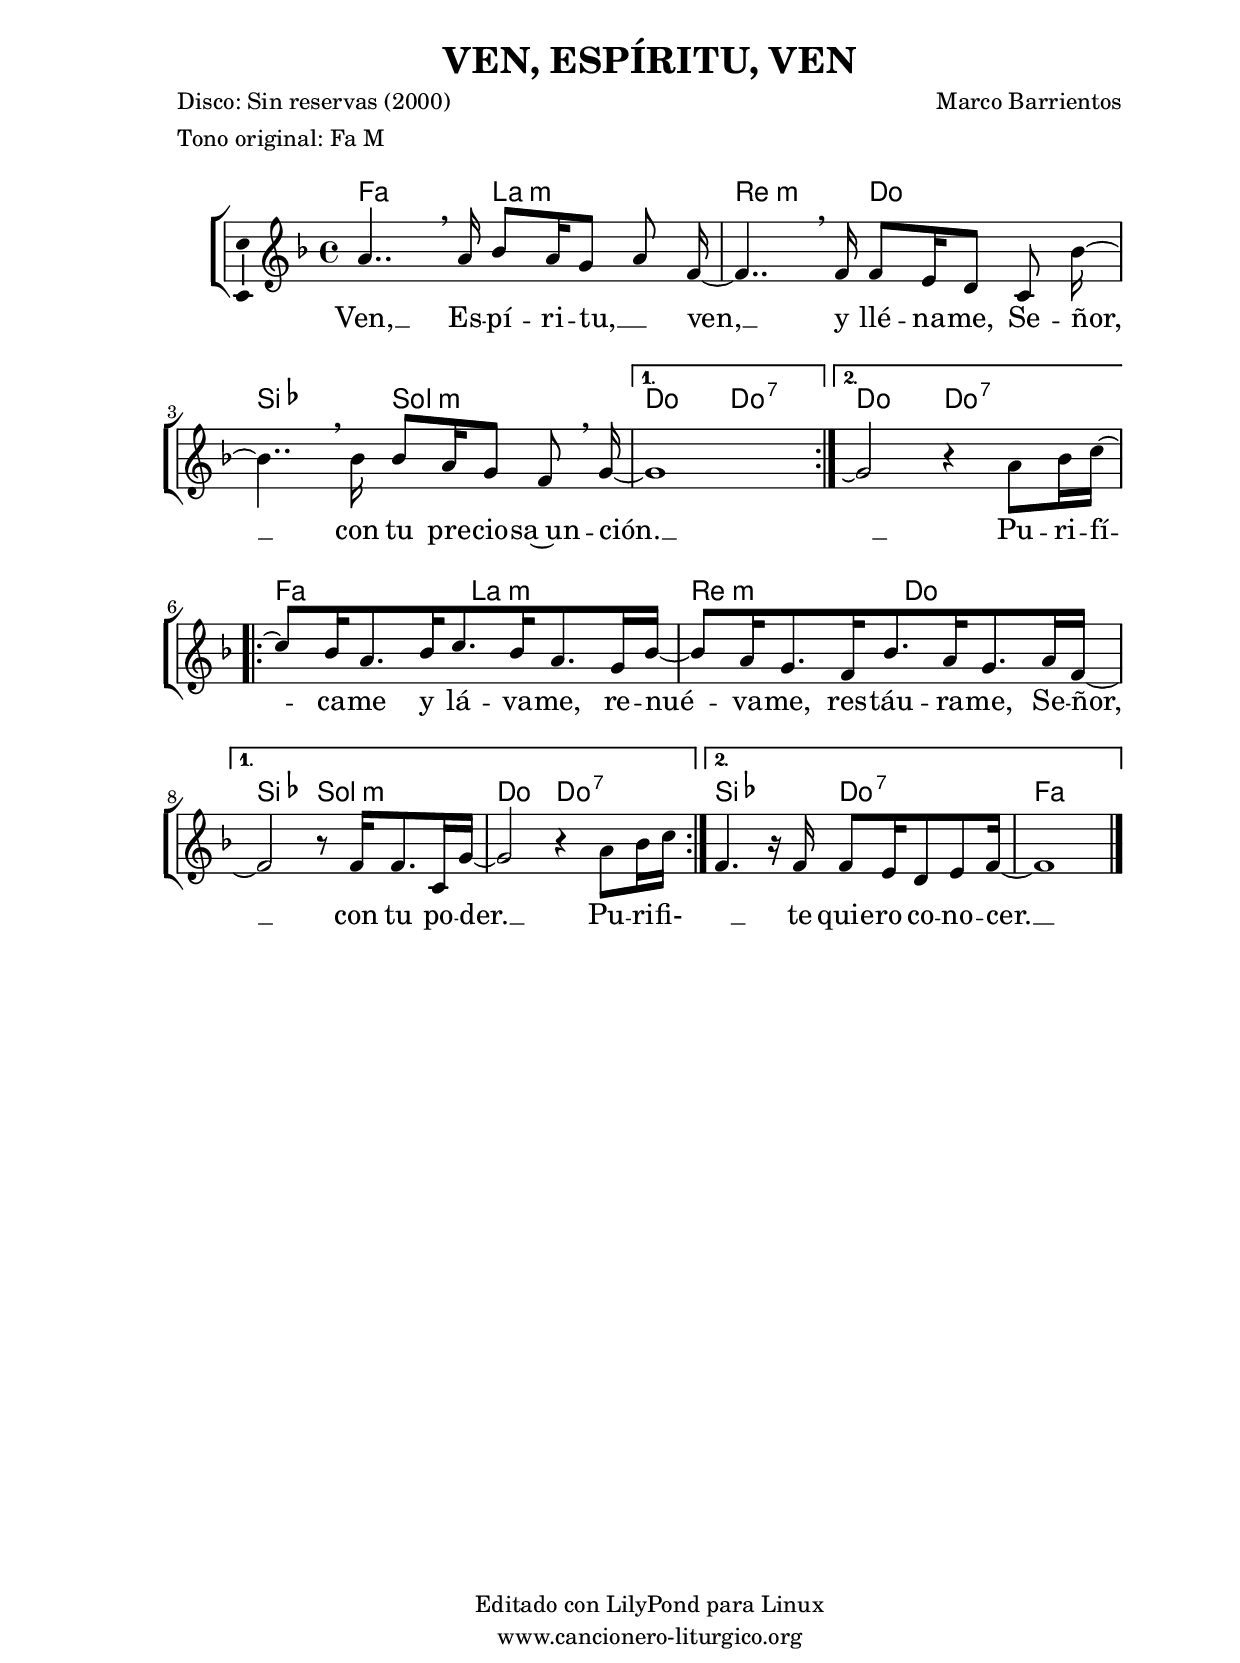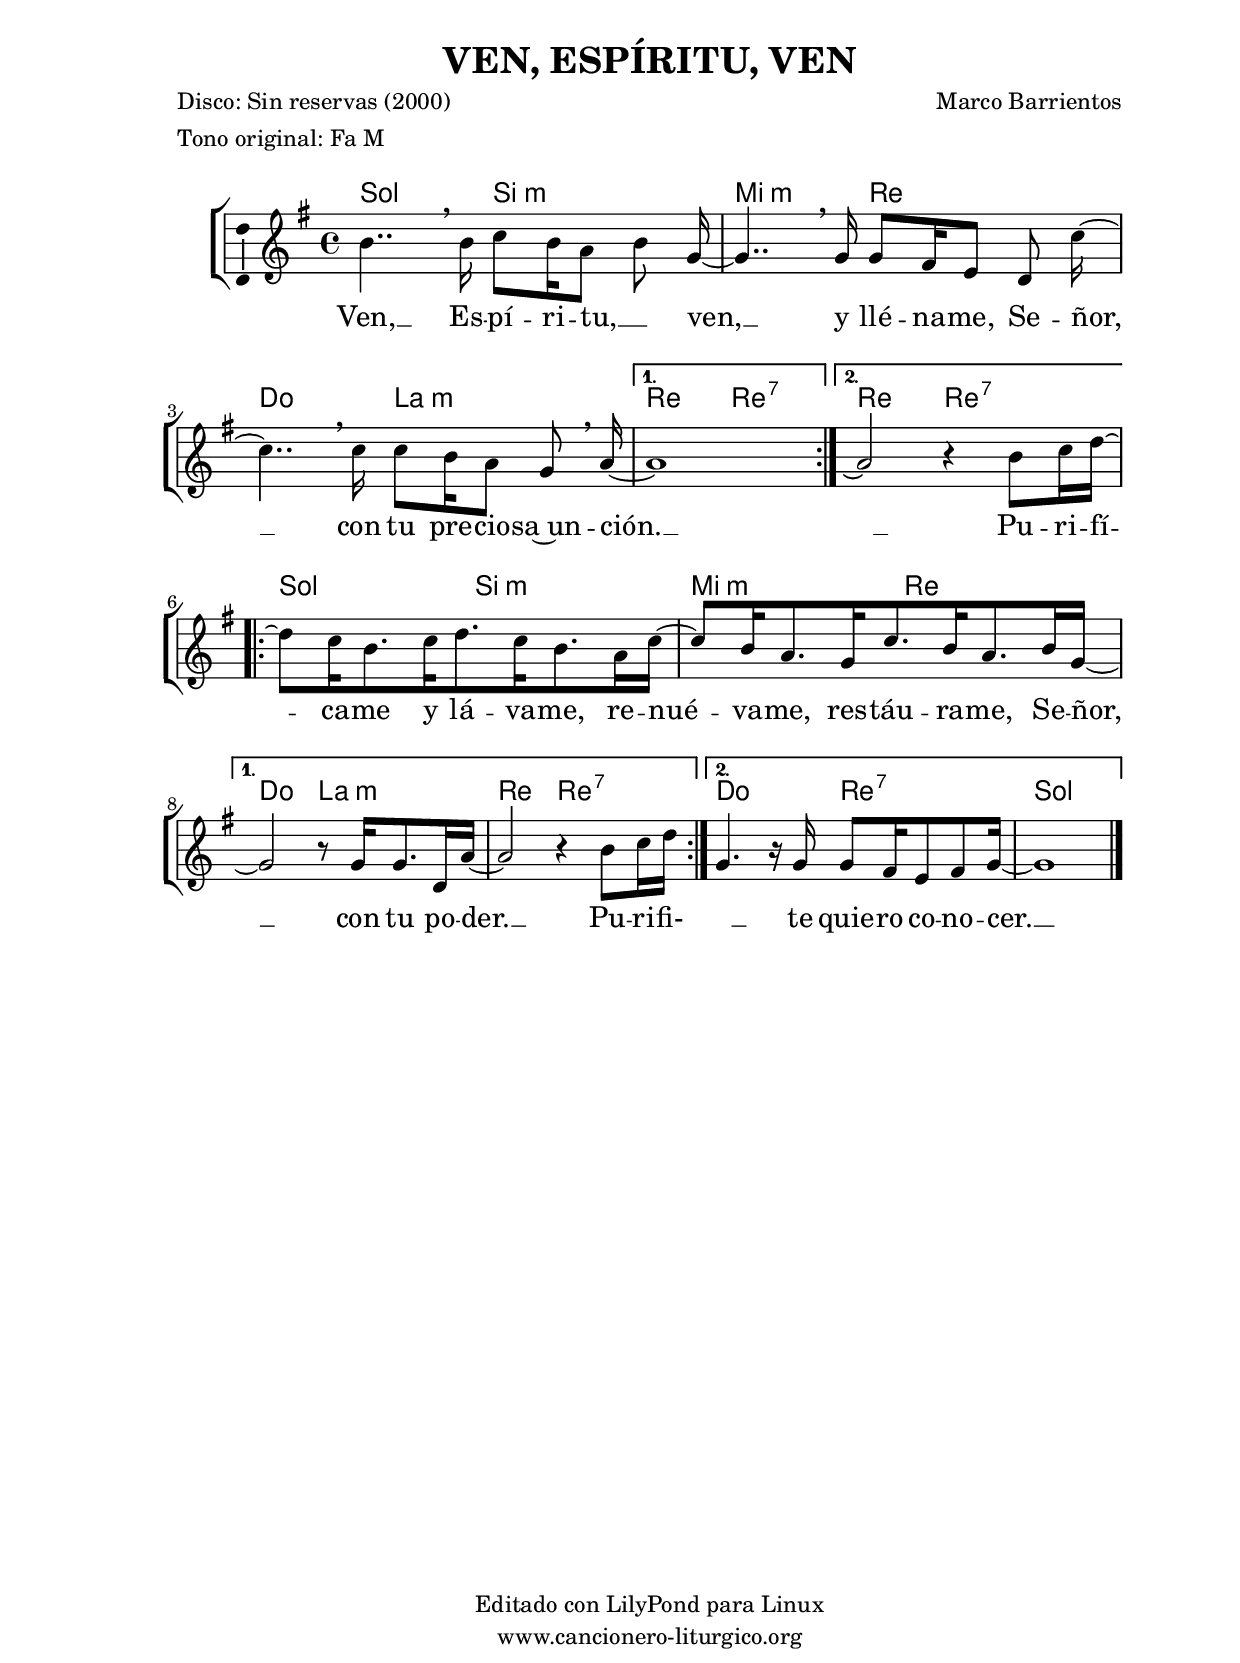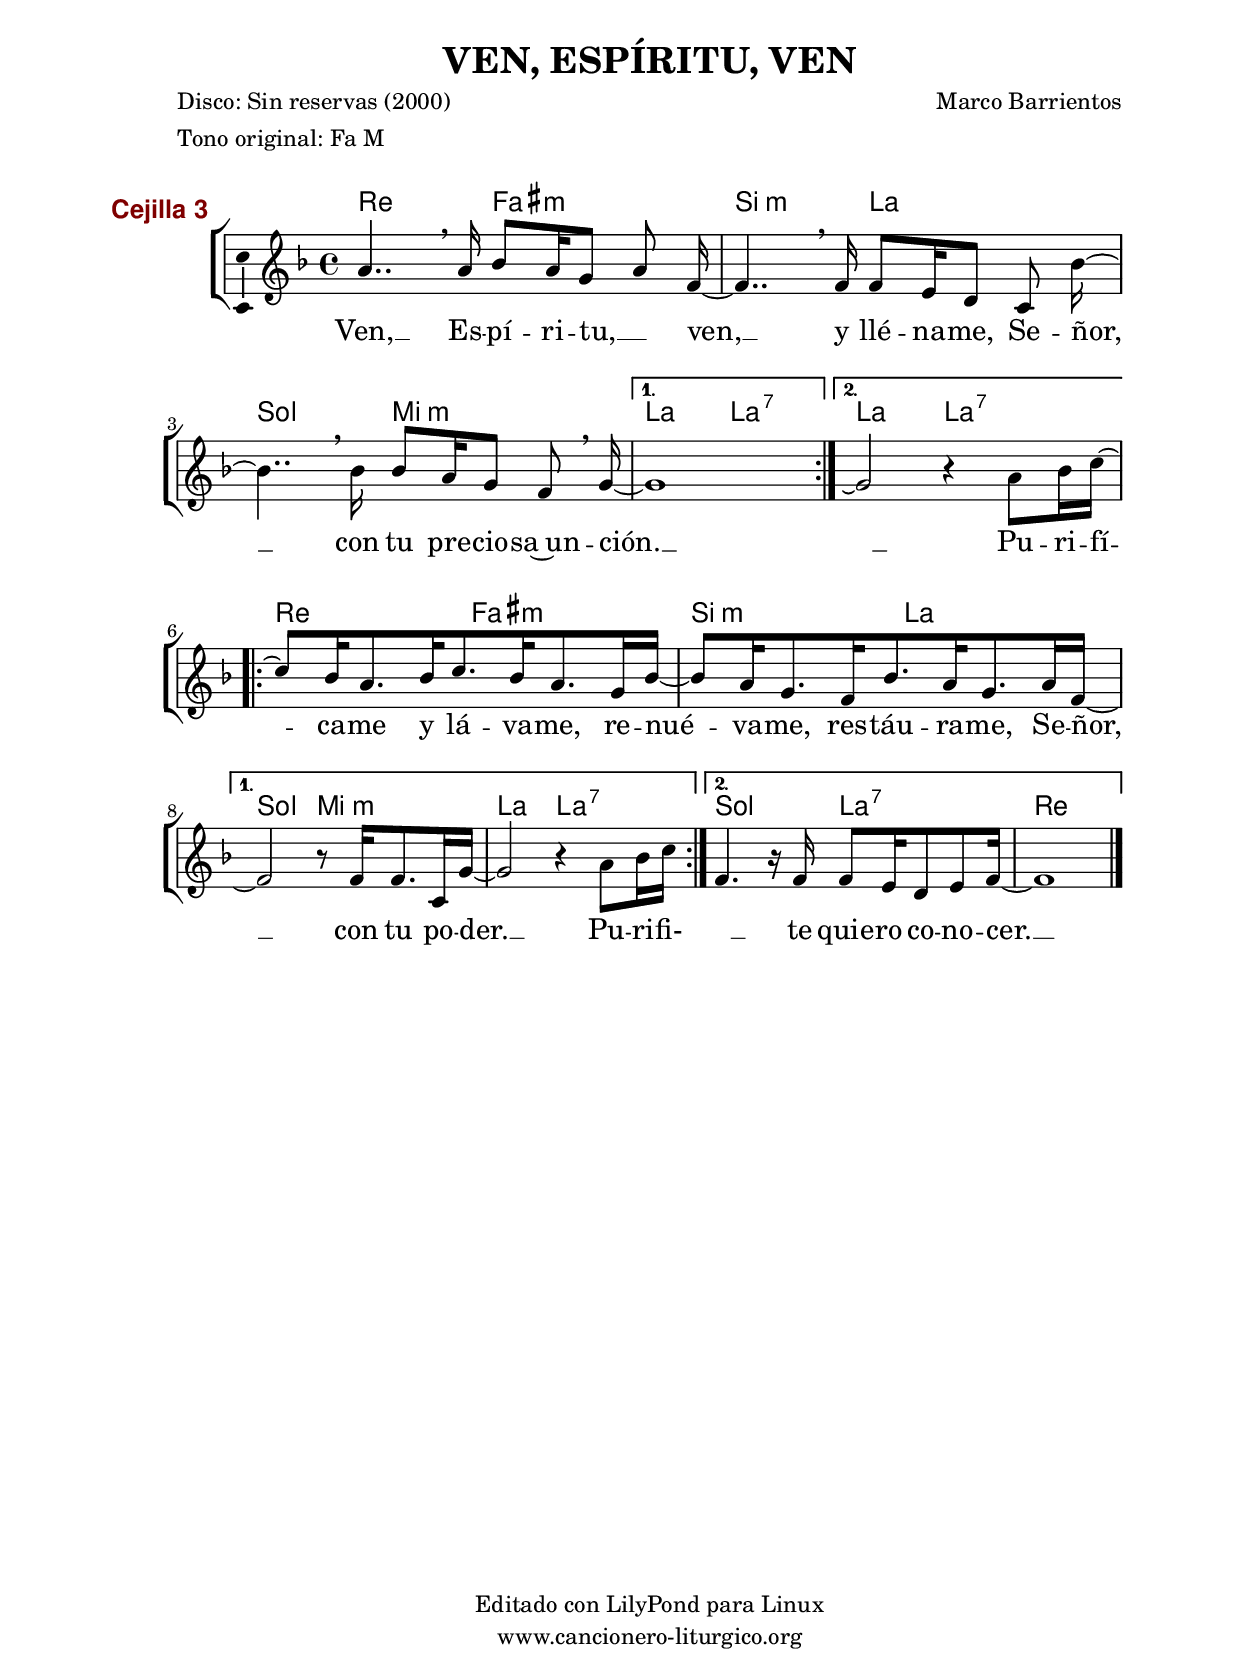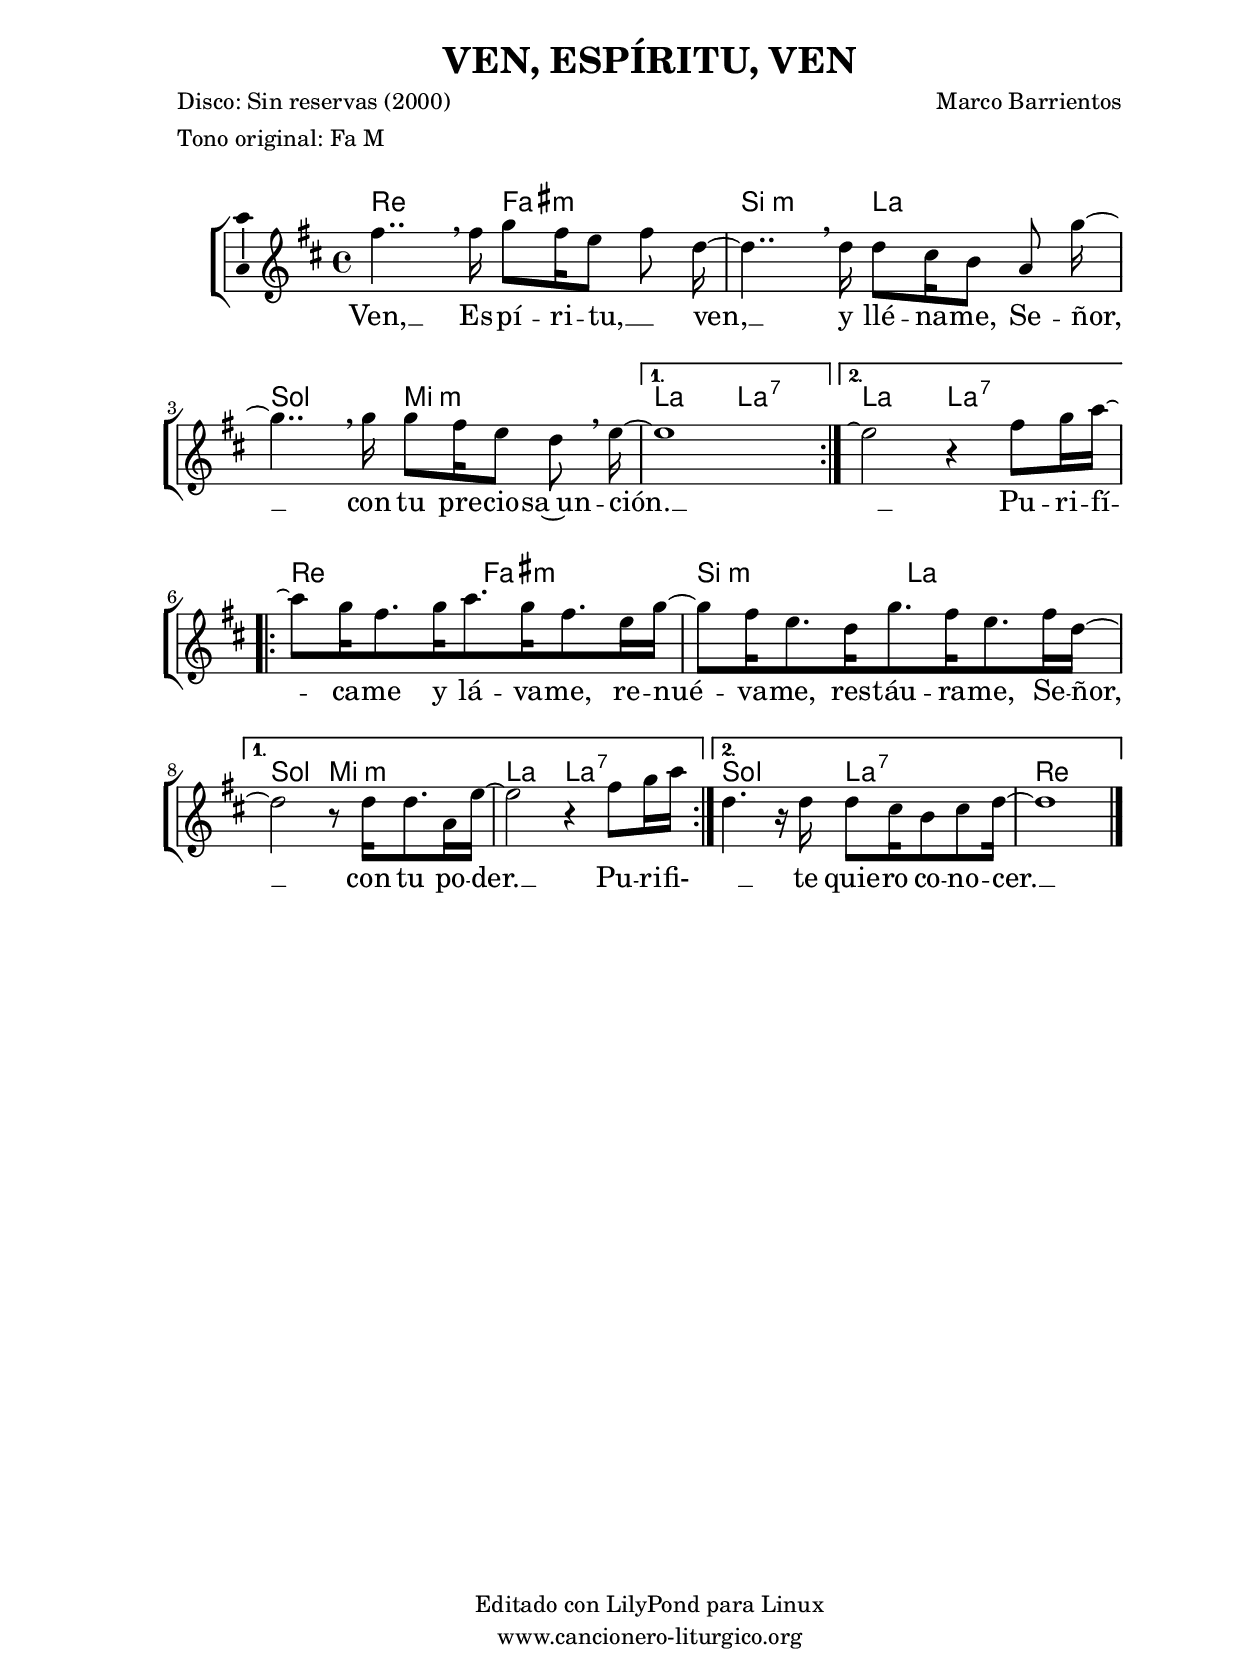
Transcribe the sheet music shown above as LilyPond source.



%versión de lilypond para la que se ha escrito esta partitura:
\version "2.16.0"

	%Tamaño papel
	#(set-default-paper-size "a4")
	%Tamaño partitura
	#(set-global-staff-size 20)
	%No responde al pulsar sobre una nota
	#(ly:set-option 'point-and-click #f)

%parámetros del encabezamiento:
\header {
	title = "VEN, ESPÍRITU, VEN"
	subtitle = ""
	composer = "Marco Barrientos"
	poet = "Disco: Sin reservas (2000)"
	meter = "Tono original: Fa M"
	arranger = ""
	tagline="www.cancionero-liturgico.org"
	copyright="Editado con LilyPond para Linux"
	tiempo = "Pentecostés"
	usos = "Espíritu"
	letra = ""
	}

%parámetros asociados al papel:
\paper  {
	oddHeaderMarkup = \markup {\fill-line { \on-the-fly #not-first-page \fromproperty #'header:title \on-the-fly #not-first-page \fromproperty #'header:composer }}
	evenHeaderMarkup = \markup {\fill-line { \fromproperty #'header:composer \fromproperty #'header:title }}
	#(set-paper-size "a4")
	print-page-number = ##f
	first-page-number = 1
	print-first-page-number = ##f
%	head-separation = 3.0 \cm
	top-margin = 2.0 \cm
%%%	bottom-margin = 0.5\cm
	bottom-margin = 0.25\cm
	left-margin = 3.0 \cm
	line-width = 16.0 \cm 
	indent = 8\mm
	interscoreline = 2.\mm
	between-system-space = 15\mm
%	para que las partituras no llenen la hoja:
	ragged-bottom = ##t
%	idem para la última hoja:
	ragged-last-bottom = ##f
%	para que las partituras llenen el ancho del papel:
	ragged-last = ##f
	after-title-space = 2.5 \cm
%page-count=1
%system-count=7

	%Flexible Vertical Spacing
	markup-markup-spacing =
	#'((basic-distance . 15) (minimum-distance . 10) (padding . 3))
	markup-system-spacing =
	#'((basic-distance . 15) (minimum-distance . 15) (padding . 3))
	system-system-spacing =
	#'((basic-distance . 15) (minimum-distance . 15) (padding . 3))
	score-system-spacing =
	#'((basic-distance . 10) (minimum-distance . 10) (padding . 5))
%	top-system-spacing = % header
%	#'((basic-distance . 8) (minimum-distance . 0) (padding . 0))
%	top-markup-spacing =
%	#'((basic-distance . 20) (minimum-distance . 20) (padding . 0))
	last-bottom-spacing = % footer
	#'((basic-distance . 10) (minimum-distance . 10) (padding . 0))
	score-markup-spacing =
	#'((basic-distance . 10) (minimum-distance . 10) (padding . 0))

	}


%parámetros que afectan a toda la partitura:
global =  {
	%clave de sol (G):
	\clef G
	%armadura:
%	\transpose b d
	\key f \major
	\tempo 4=52
	\set Score.tempoHideNote = ##t
	}


acordes = {
	\italianChords
	\chordmode {
%	\transpose b d
{

\repeat volta 2 {
f2 a:m d:m c bes g:m
}
\alternative {
{
c2 c:7
}
{
c2 c:7
}
}

\repeat volta 2 {
f2 a:m d:m c
}
\alternative {
{
bes2 g:m c c:7
}
{
bes2 c:7 f1
}
}


}
}
}


melodia = 
%	\transpose b d
{
\relative c''{

\time 4/4

\repeat volta 2 {
a4.. \breathe a16 bes8 a16 g8 a \noBeam f16~
f4.. \breathe f16 f8 e16 d8 c \noBeam bes'16~
bes4.. \breathe bes16 bes8 a16 g8 f \noBeam \breathe g16~
}
\alternative {
{
g1
}
{
g2 \repeatTie r4 a8 bes16 c~
}
}

\break

\repeat volta 2 {
c8 bes16 a8. bes16 c8. bes16 a8. g16 bes~
bes8 a16 g8. f16 bes8. a16 g8. a16 f~
}
\alternative {
{
f2 r8 f16 f8. c16 g'~
g2 r4 a8 bes16 c
}
{
f,4. r16 f16 f8 e16 d8 e f16~
f1
}
}

\bar "|."
}
}


texto = \lyricmode {

Ven, __ Es -- pí -- ri -- tu, __ _
ven, __ y llé -- na -- me, Se -- ñor, __
con tu pre -- cio -- sa~un -- ción. __
"  " __

Pu -- ri -- fí -- ca -- me y lá -- va -- me,
re -- nué -- va -- me, res -- táu -- ra -- me, Se -- ñor, __
con tu po -- der. __
Pu -- ri -- fi-
"  " __
te quie -- ro co -- no -- cer. __

}

textodos = \lyricmode {


}


acordesStaff = \context ChordNames = acordesStaff <<
	\set chordChanges = ##t
	\acordes
	>>


%%%%%%%%%%%%%%%%%%%%%%%%%%%%%%%%%%% CEJILLA %%%%%%%%%%%%%%%%%%%%%%%%%%%%%%%%%%%
acordescejilla = {
%%%	\override ChordNames.ChordName #'font-size = #-1
%%%	\override ChordNames.ChordName #'font-series = #'bold
	\transpose f d {
		\acordes
		}
	}

acordescejillaStaff = \context ChordNames = acordescejillaStaff <<
	\set Staff.instrumentName = \markup \with-color #darkred \larger \bold \sans "Cejilla 3"
	\set chordChanges = ##t
	\acordescejilla
	>>
%%%%%%%%%%%%%%%%%%%%%%%%%%%%%%%%%%% CEJILLA %%%%%%%%%%%%%%%%%%%%%%%%%%%%%%%%%%%


vozStaff = \context Voice = vozStaff
\with {\consists "Ambitus_engraver"}
<<
%	\set Staff.instrumentName = ""
%	\set Staff.shortInstrumentName = ""
%	\set Staff.midiInstrument = #"clarinet"
%	\set Staff.midiInstrument = #"cello"
	\set Staff.midiInstrument = #"flute"
%	\set Staff.midiInstrument = #"electric guitar (jazz)"
%	\set Staff.midiInstrument = #"english horn"
%	\set Staff.midiInstrument = #"violin"
%	\set Staff.midiInstrument = #"glockenspiel"
	\set Staff.midiMinimumVolume = #0.7
	\set Staff.midiMaximumVolume = #0.9
	\global
	\melodia
	>>

textoStaff = \context Lyrics = textoStaff <<
	\lyricsto vozStaff \texto
	>>

textodosStaff = \context Lyrics = textodosStaff <<
	\lyricsto vozStaff \textodos
	>>


\book {
	\score {
		\context ChoirStaff {
			\override StaffGroup.SystemStartBracket #'collapse-height = #1
			\override Score.SystemStartBar #'collapse-height = #1
			<<
			\acordesStaff
			\vozStaff
			\textoStaff
			\textodosStaff
			>>
			}
		\layout {
	    		\context {
				\Lyrics
				\override LyricText #'font-size = #2
				}
	   		 \context {
				\Score
				\override StaffSymbol #'staff-space = #(magstep +3)
				}
			}
		}
	\score {
		\unfoldRepeats
		\context ChoirStaff {
			<<
			\acordesStaff
			\vozStaff
			>>
			}
		\midi {
	  		\context {
	  			\Score
				tempoWholesPerMinute = #(ly:make-moment 70 4)
				}
			}
		}
	}


%Partitura para guitarra
#(define output-suffix "G")
\book {
	\score {
		\context ChoirStaff {
			\override StaffGroup.SystemStartBracket #'collapse-height = #1
			\override Score.SystemStartBar #'collapse-height = #1
			<<
			\acordescejillaStaff
			\vozStaff
			\textoStaff
			\textodosStaff
			>>
			}
		\layout {
%%%%%%%%%%%%%%%%%%%%%%%%%%%%%%%%%%% CEJILLA %%%%%%%%%%%%%%%%%%%%%%%%%%%%%%%%%%%
			\context {
				\ChordNames \consists Instrument_name_engraver
				}
%%%%%%%%%%%%%%%%%%%%%%%%%%%%%%%%%%% CEJILLA %%%%%%%%%%%%%%%%%%%%%%%%%%%%%%%%%%%
	    		\context {
				\Lyrics
				\override LyricText #'font-size = #2
				}
	   		 \context {
				\Score
				\override StaffSymbol #'staff-space = #(magstep +3)
				}
			}
		}
	}


#(define output-suffix "C")
\book {
	\score {
		\context ChoirStaff {
			\override StaffGroup.SystemStartBracket #'collapse-height = #1
			\override Score.SystemStartBar #'collapse-height = #1
\transpose c d
			<<
			\acordesStaff
			\vozStaff
			\textoStaff
			\textodosStaff
			>>
			}
		\layout {
	    		\context {
				\Lyrics
				\override LyricText #'font-size = #2
				}
	   		 \context {
				\Score
				\override StaffSymbol #'staff-space = #(magstep +3)
				}
			}
		}
	}


#(define output-suffix "S")
\book {
	\score {
		\context ChoirStaff {
			\override StaffGroup.SystemStartBracket #'collapse-height = #1
			\override Score.SystemStartBar #'collapse-height = #1
\transpose c a
			<<
			\acordesStaff
			\vozStaff
			\textoStaff
			\textodosStaff
			>>
			}
		\layout {
	    		\context {
				\Lyrics
				\override LyricText #'font-size = #2
				}
	   		 \context {
				\Score
				\override StaffSymbol #'staff-space = #(magstep +3)
				}
			}
		}
	}



